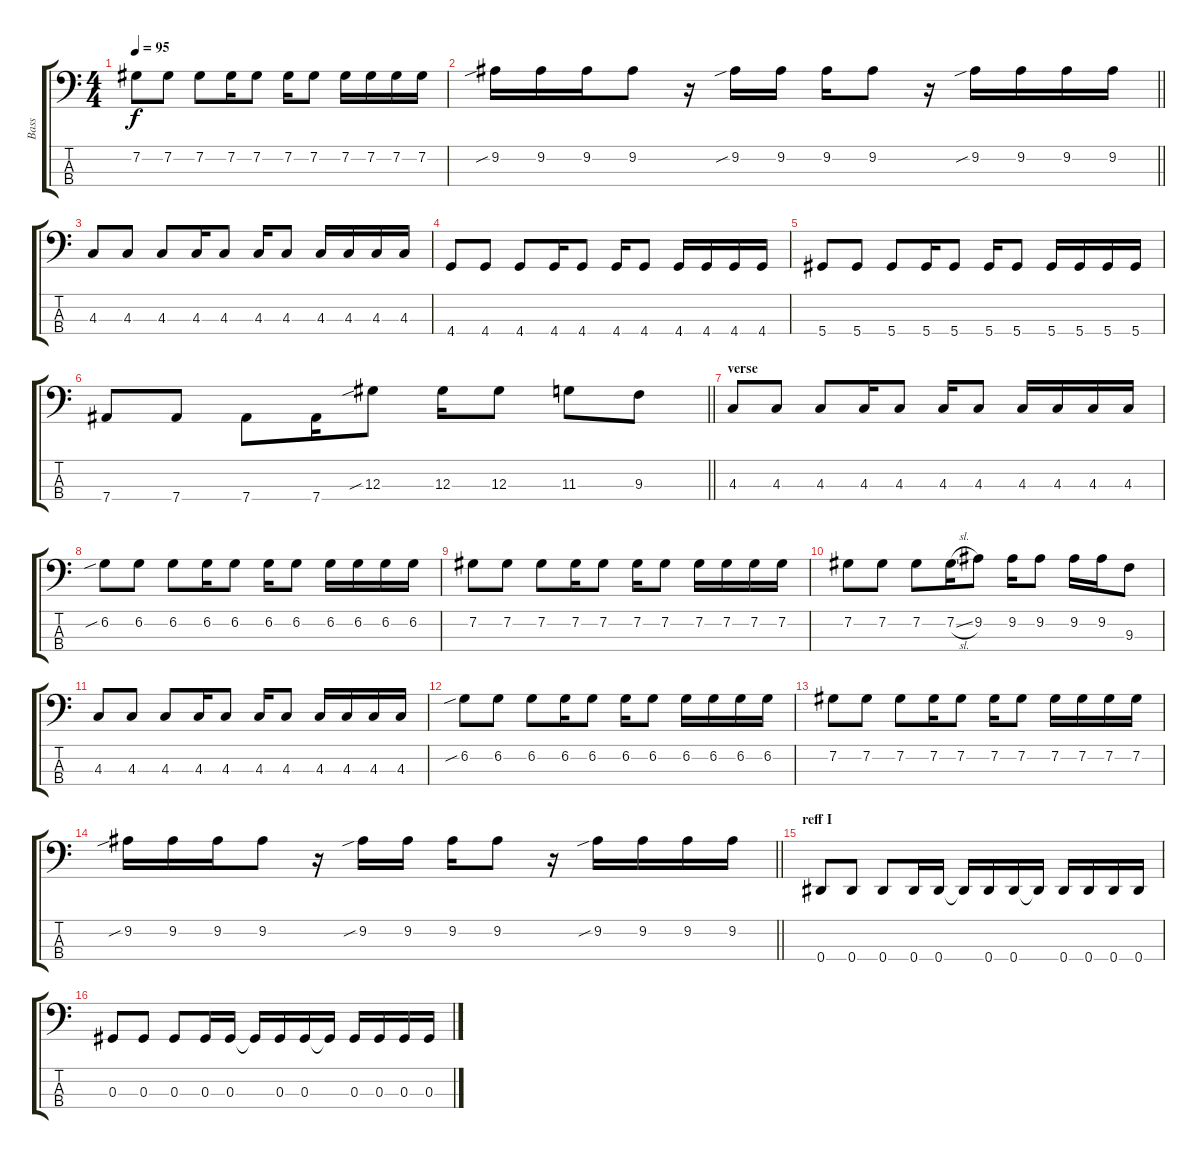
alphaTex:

\track ("Bass" "Bass") {instrument electricbassfinger}
\staff {score tabs}
\tuning (Gb2 Db2 Ab1 Eb1) {hide}
\ts (4 4)
\tempo 95
\clef f4
\ks c
7.2.8{dy f} 7.2.8 7.2.8 7.2.16 7.2.8 7.2.16 7.2.8 7.2.16 7.2.16 7.2.16 7.2.16 |
\barLineRight lightlight
9.2{sib}.16 9.2.16 9.2.16 9.2.8 r.16 9.2{sib}.16 9.2.16 9.2.16 9.2.8 r.16 9.2{sib}.16 9.2.16 9.2.16 9.2.16 |
\section ("" "")
4.3.8 4.3.8 4.3.8 4.3.16 4.3.8 4.3.16 4.3.8 4.3.16 4.3.16 4.3.16 4.3.16 |
4.4.8 4.4.8 4.4.8 4.4.16 4.4.8 4.4.16 4.4.8 4.4.16 4.4.16 4.4.16 4.4.16 |
5.4.8 5.4.8 5.4.8 5.4.16 5.4.8 5.4.16 5.4.8 5.4.16 5.4.16 5.4.16 5.4.16 |
\barLineRight lightlight
7.4.8 7.4.8 7.4.8 7.4.16 12.3{sib}.8 12.3.16 12.3.8 11.3.8 9.3.8 |
\section ("" "verse")
4.3.8 4.3.8 4.3.8 4.3.16 4.3.8 4.3.16 4.3.8 4.3.16 4.3.16 4.3.16 4.3.16 |
6.2{sib}.8 6.2.8 6.2.8 6.2.16 6.2.8 6.2.16 6.2.8 6.2.16 6.2.16 6.2.16 6.2.16 |
7.2.8 7.2.8 7.2.8 7.2.16 7.2.8 7.2.16 7.2.8 7.2.16 7.2.16 7.2.16 7.2.16 |
7.2.8 7.2.8 7.2.8 7.2{sl}.16 9.2.8 9.2.16 9.2.8 9.2.16 9.2.16 9.3.8 |
4.3.8 4.3.8 4.3.8 4.3.16 4.3.8 4.3.16 4.3.8 4.3.16 4.3.16 4.3.16 4.3.16 |
6.2{sib}.8 6.2.8 6.2.8 6.2.16 6.2.8 6.2.16 6.2.8 6.2.16 6.2.16 6.2.16 6.2.16 |
7.2.8 7.2.8 7.2.8 7.2.16 7.2.8 7.2.16 7.2.8 7.2.16 7.2.16 7.2.16 7.2.16 |
\barLineRight lightlight
9.2{sib}.16 9.2.16 9.2.16 9.2.8 r.16 9.2{sib}.16 9.2.16 9.2.16 9.2.8 r.16 9.2{sib}.16 9.2.16 9.2.16 9.2.16 |
\section ("" "reff I")
0.4.8 0.4.8 0.4.8 0.4.16 0.4.16 0.4{t}.16 0.4.16 0.4.16 0.4{t}.16 0.4.16 0.4.16 0.4.16 0.4.16 |
0.3.8 0.3.8 0.3.8 0.3.16 0.3.16 0.3{t}.16 0.3.16 0.3.16 0.3{t}.16 0.3.16 0.3.16 0.3.16 0.3.16
